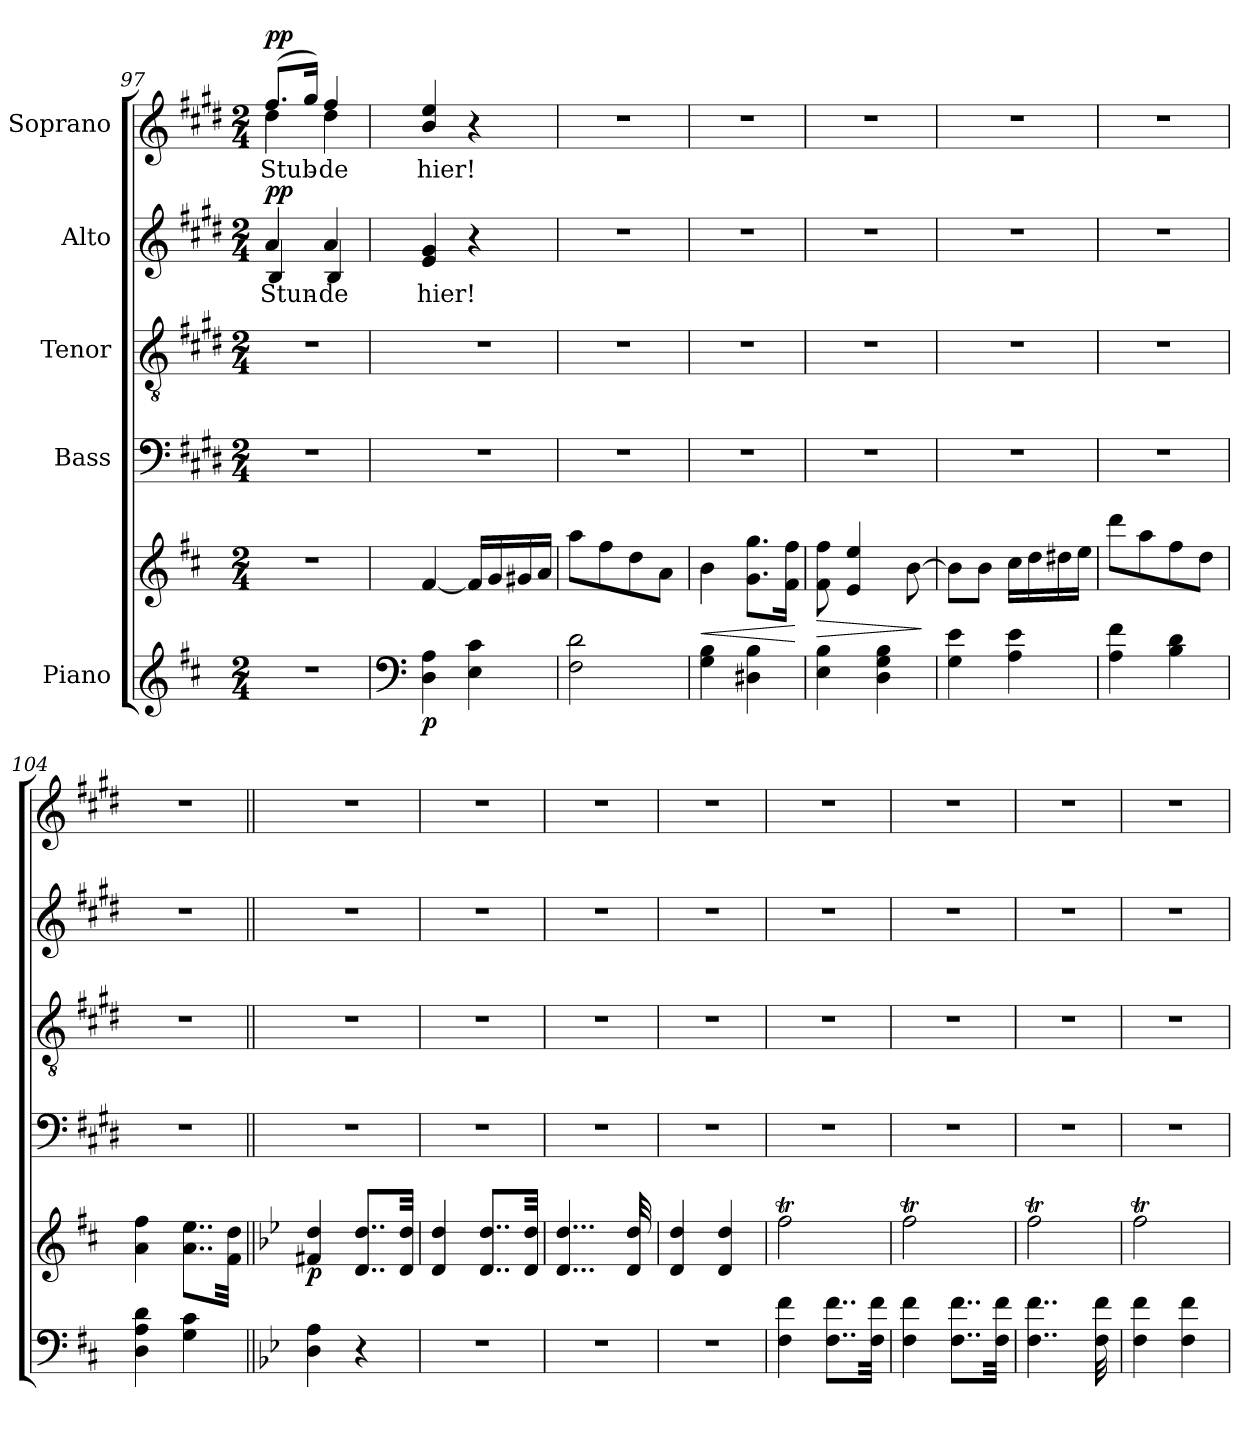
**kern	**kern	**dynam	**kern	**kern	**kern	**text	**dynam	**kern	**text	**dynam
*part5	*part5	*part5	*part4	*part3	*part2	*part2	*part2	*part1	*part1	*part1
*staff6	*staff5	*staff5/6	*staff4	*staff3	*staff2	*staff2	*staff2	*staff1	*staff1	*staff1
*I"Piano	*	*	*I"Bass	*I"Tenor	*I"Alto	*	*	*I"Soprano	*	*
*clefG2	*clefG2	*	*clefF4	*clefGv2	*clefG2	*	*	*clefG2	*	*
*	*	*	*ITrd1c2	*ITrd1c2	*ITrd1c2	*	*	*ITrd1c2	*	*
*k[f#c#]	*k[f#c#]	*	*k[f#c#]	*k[f#c#]	*k[f#c#]	*	*	*k[f#c#]	*	*
*M2/4	*M2/4	*	*M2/4	*M2/4	*M2/4	*	*	*M2/4	*	*
=97	=97	=97	=97	=97	=97	=97	=97	=97	=97	=97
!	!	!	!	!	!	!LO:LY:b	!LO:DY:b	!	!LO:LY:b	!LO:DY:b
*	*	*	*	*	*^	*	*	*^	*	*
2r	2r	.	2r	2r	4g/	4A/	Stun-	pp	(>8.ee/L	4cc#\	Stub-	pp
.	.	.	.	.	.	.	.	.	16ff#/Jk)	.	.	.
!	!	!	!	!	!	!	!LO:LY:b	!	!	!	!LO:LY:b	!
.	.	.	.	.	4g/	4A/	-de	.	4ee/	4cc#\	-de	.
*	*	*	*	*	*v	*v	*	*	*	*	*	*
*	*	*	*	*	*	*	*	*v	*v	*	*
!!LO:PB:g=z
=98	=98	=98	=98	=98	=98	=98	=98	=98	=98	=98
*clefF4	*	*	*	*	*	*	*	*	*	*
*	*	*	*	*	*^	*	*	*^	*	*
!	!	!LO:DY:b=2	!	!	!	!	!LO:LY:b	!	!	!	!LO:LY:b	!
*	*	*	*	*	*v	*v	*	*	*	*	*	*
*	*	*	*	*	*	*	*	*v	*v	*	*
4D\ 4A\	[4f#/	p	2r	2r	4d/ 4f#/	hier!	.	4a/ 4dd/	hier!	.
4E\ 4c#\	16f#/LL]	.	.	.	4r	.	.	4r	.	.
.	16g/	.	.	.	.	.	.	.	.	.
.	16g#X/	.	.	.	.	.	.	.	.	.
.	16a/JJ	.	.	.	.	.	.	.	.	.
=99	=99	=99	=99	=99	=99	=99	=99	=99	=99	=99
2F#\ 2d\	8aa\L	.	2r	2r	2r	.	.	2r	.	.
.	8ff#\	.	.	.	.	.	.	.	.	.
.	8dd\	.	.	.	.	.	.	.	.	.
.	8a\J	.	.	.	.	.	.	.	.	.
=100	=100	=100	=100	=100	=100	=100	=100	=100	=100	=100
!	!	!LO:HP:b	!	!	!	!	!	!	!	!
4G\ 4B\	4b\	<	2r	2r	2r	.	.	2r	.	.
4D#X\ 4B\	8.g\ 8.gg\L	.	.	.	.	.	.	.	.	.
.	16f#\ 16ff#\Jk	.	.	.	.	.	.	.	.	.
.	.	[	.	.	.	.	.	.	.	.
=101	=101	=101	=101	=101	=101	=101	=101	=101	=101	=101
!	!	!LO:HP:b	!	!	!	!	!	!	!	!
4E\ 4B\	8f#\ 8ff#\	>	2r	2r	2r	.	.	2r	.	.
.	4e/ 4ee/	.	.	.	.	.	.	.	.	.
4D\ 4G\ 4B\	.	.	.	.	.	.	.	.	.	.
.	[8b\	.	.	.	.	.	.	.	.	.
.	.	]	.	.	.	.	.	.	.	.
=102	=102	=102	=102	=102	=102	=102	=102	=102	=102	=102
4G\ 4e\	8b\L]	.	2r	2r	2r	.	.	2r	.	.
.	8b\J	.	.	.	.	.	.	.	.	.
4A\ 4e\	16cc#\LL	.	.	.	.	.	.	.	.	.
.	16dd\	.	.	.	.	.	.	.	.	.
.	16dd#X\	.	.	.	.	.	.	.	.	.
.	16ee\JJ	.	.	.	.	.	.	.	.	.
=103	=103	=103	=103	=103	=103	=103	=103	=103	=103	=103
4A\ 4f#\	8ddd\L	.	2r	2r	2r	.	.	2r	.	.
.	8aa\	.	.	.	.	.	.	.	.	.
4B\ 4d\	8ff#\	.	.	.	.	.	.	.	.	.
.	8dd\J	.	.	.	.	.	.	.	.	.
=104	=104	=104	=104	=104	=104	=104	=104	=104	=104	=104
4D\ 4A\ 4d\	4a\ 4ff#\	.	2r	2r	2r	.	.	2r	.	.
4G\ 4c#\	8..a\ 8..ee\L	.	.	.	.	.	.	.	.	.
.	32f#\ 32dd\Jkk	.	.	.	.	.	.	.	.	.
=105||	=105||	=105||	=105||	=105||	=105||	=105||	=105||	=105||	=105||	=105||
*k[b-e-]	*k[b-e-]	*	*k[b-e-]	*k[b-e-]	*k[b-e-]	*	*	*k[b-e-]	*	*
!	!	!LO:DY:b	!	!	!	!	!	!	!	!
4D\ 4A\	4f#X/ 4dd/	p	2r	2r	2r	.	.	2r	.	.
4r	8..d/ 8..dd/L	.	.	.	.	.	.	.	.	.
.	32d/ 32dd/Jkk	.	.	.	.	.	.	.	.	.
!!LO:PB:g=z
=106	=106	=106	=106	=106	=106	=106	=106	=106	=106	=106
2r	4d/ 4dd/	.	2r	2r	2r	.	.	2r	.	.
.	8..d/ 8..dd/L	.	.	.	.	.	.	.	.	.
.	32d/ 32dd/Jkk	.	.	.	.	.	.	.	.	.
=107	=107	=107	=107	=107	=107	=107	=107	=107	=107	=107
2r	4...d/ 4...dd/	.	2r	2r	2r	.	.	2r	.	.
.	32d/ 32dd/	.	.	.	.	.	.	.	.	.
=108	=108	=108	=108	=108	=108	=108	=108	=108	=108	=108
2r	4d/ 4dd/	.	2r	2r	2r	.	.	2r	.	.
.	4d/ 4dd/	.	.	.	.	.	.	.	.	.
=109	=109	=109	=109	=109	=109	=109	=109	=109	=109	=109
4F\ 4f\	2ffT\	.	2r	2r	2r	.	.	2r	.	.
8..F\ 8..f\L	.	.	.	.	.	.	.	.	.	.
32F\ 32f\Jkk	.	.	.	.	.	.	.	.	.	.
=110	=110	=110	=110	=110	=110	=110	=110	=110	=110	=110
4F\ 4f\	2ffT\	.	2r	2r	2r	.	.	2r	.	.
8..F\ 8..f\L	.	.	.	.	.	.	.	.	.	.
32F\ 32f\Jkk	.	.	.	.	.	.	.	.	.	.
=111	=111	=111	=111	=111	=111	=111	=111	=111	=111	=111
4..F\ 4..f\	2ffT\	.	2r	2r	2r	.	.	2r	.	.
32F\ 32f\	.	.	.	.	.	.	.	.	.	.
32ryy	.	.	.	.	.	.	.	.	.	.
=112	=112	=112	=112	=112	=112	=112	=112	=112	=112	=112
4F\ 4f\	2ffT\	.	2r	2r	2r	.	.	2r	.	.
4F\ 4f\	.	.	.	.	.	.	.	.	.	.
=	=	=	=	=	=	=	=	=	=	=
*-	*-	*-	*-	*-	*-	*-	*-	*-	*-	*-
